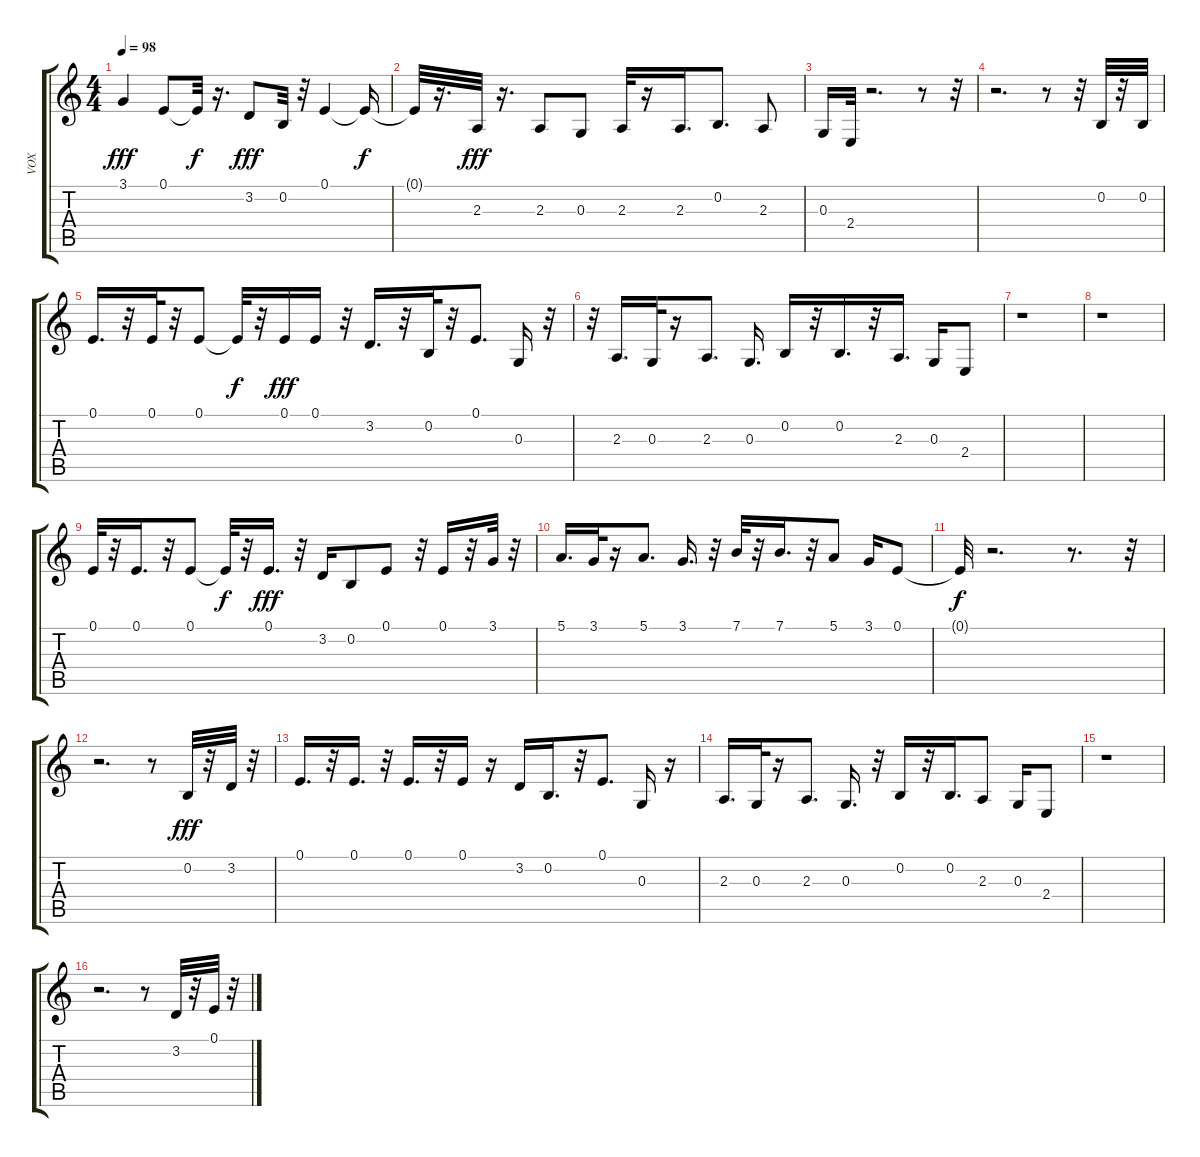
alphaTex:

\track ("VOX" "VOX") {instrument pad3polysynth}
\staff {score tabs}
\tuning (E4 B3 G3 D3 A2 E2) {hide}
\ts (4 4)
\tempo 98
\clef g2
\ks c
3.1.4{dy fff} 0.1.8 0.1{t}.32{dy f} r.16{d} 3.2.8{dy fff} 0.2.32 r.32 0.1.4 0.1{t}.16{dy f} |
0.1{t}.32 r.16{d} 2.3.32{dy fff} r.16{d} 2.3.8 0.3.8 2.3.32 r.16 2.3.16{d} 0.2.8{d} 2.3.8 |
0.3.16 2.4.32 r.2{d} r.8 r.32 |
r.2{d} r.8 r.32 0.2.32 r.32 0.2.32 |
0.1.16{d} r.32 0.1.32 r.32 0.1.8 0.1{t}.32{dy f} r.32 0.1.16{dy fff} 0.1.16 r.32 3.2.16{d} r.32 0.2.32 r.32 0.1.8{d} 0.3.16 r.32 |
r.32 2.3.16{d} 0.3.32 r.16 2.3.8{d} 0.3.16{d} 0.2.16 r.32 0.2.16{d} r.32 2.3.16{d} 0.3.16 2.4.8 |
r.1 |
r.1 |
0.1.32 r.32 0.1.16{d} r.32 0.1.8 0.1{t}.32{dy f} r.32 0.1.16{d dy fff} r.32 3.2.16 0.2.8 0.1.8 r.32 0.1.16 r.32 3.1.32 r.32 |
5.1.16{d} 3.1.32 r.16 5.1.8{d} 3.1.16{d} r.32 7.1.32 r.32 7.1.16{d} r.32 5.1.8 3.1.16 0.1.8 |
0.1{t}.32{dy f} r.2{d} r.8{d} r.32 |
r.2{d} r.8 0.2.32{dy fff} r.32 3.2.32 r.32 |
0.1.16{d} r.32 0.1.16{d} r.32 0.1.16{d} r.32 0.1.16 r.16 3.2.16 0.2.16{d} r.32 0.1.8{d} 0.3.16 r.16 |
2.3.16{d} 0.3.32 r.16 2.3.8{d} 0.3.16{d} r.32 0.2.16 r.32 0.2.16{d} 2.3.8 0.3.16 2.4.8 |
r.1 |
r.2{d} r.8 3.2.32 r.32 0.1.32 r.32
